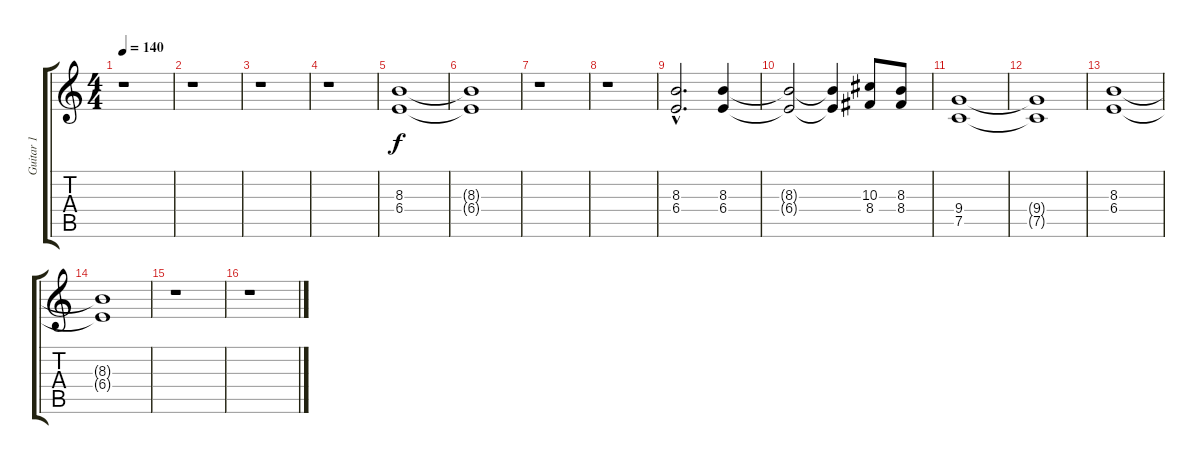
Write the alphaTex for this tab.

\track ("Guitar 1" "Guitar 1") {instrument distortionguitar}
\staff {score tabs}
\tuning (C4 G3 Eb3 Bb2 F2 C2) {hide}
\ts (4 4)
\tempo 140
\clef g2
\ks c
r.1{dy f} |
r.1 |
r.1 |
r.1 |
(8.3 6.4).1{volume 9} |
(8.3{t} 6.4{t}).1 |
r.1 |
r.1 |
(8.3{hac} 6.4{hac}).2{d volume 13} (8.3 6.4).4 |
(8.3{t} 6.4{t}).2 (8.3{t} 6.4{t}).4 (10.3 8.4).8{volume 13} (8.3 8.4).8 |
(9.4 7.5).1{volume 10} |
(9.4{t} 7.5{t}).1 |
(8.3 6.4).1{volume 13} |
(8.3{t} 6.4{t}).1 |
r.1 |
r.1
